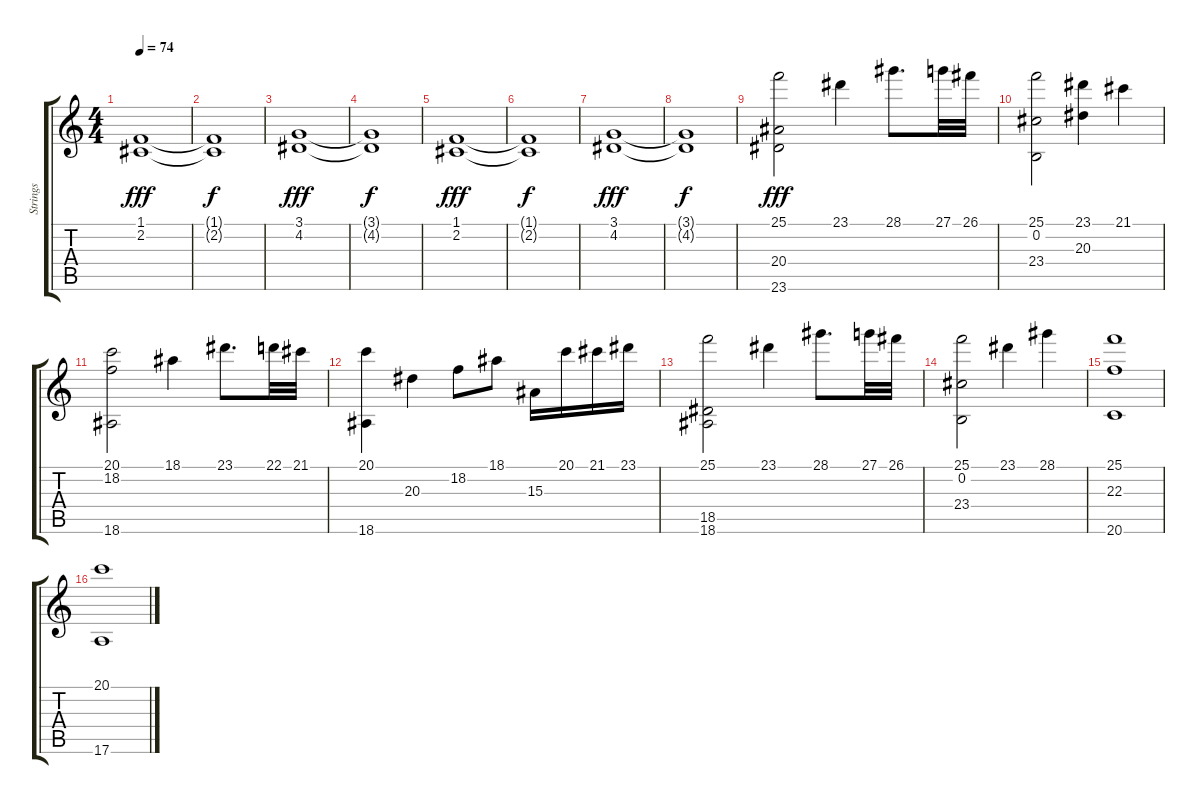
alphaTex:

\track ("Strings" "Strings") {instrument stringensemble1}
\staff {score tabs}
\tuning (E4 B3 G3 D3 A2 E2) {hide}
\ts (4 4)
\tempo 74
\clef g2
\ks c
(1.1 2.2).1{dy fff} |
(1.1{t} 2.2{t}).1{dy f} |
(3.1 4.2).1{dy fff} |
(3.1{t} 4.2{t}).1{dy f} |
(1.1 2.2).1{dy fff} |
(1.1{t} 2.2{t}).1{dy f} |
(3.1 4.2).1{dy fff} |
(3.1{t} 4.2{t}).1{dy f} |
(25.1 20.4 23.6).2{dy fff volume 10} 23.1.4 28.1.8{d} 27.1.32 26.1.32 |
(25.1 0.2 23.4).2 (23.1 20.3).4 21.1.4 |
(20.1 18.2 18.6).2 18.1.4 23.1.8{d} 22.1.32 21.1.32 |
(20.1 18.6).4 20.3.4 18.2.8 18.1.8 15.3.16 20.1.16 21.1.16 23.1.16 |
(25.1 18.5 18.6).2{volume 12} 23.1.4 28.1.8{d} 27.1.32 26.1.32 |
(25.1 0.2 23.4).2 23.1.4 28.1.4 |
(25.1 22.3 20.6).1 |
(20.1 17.6).1
